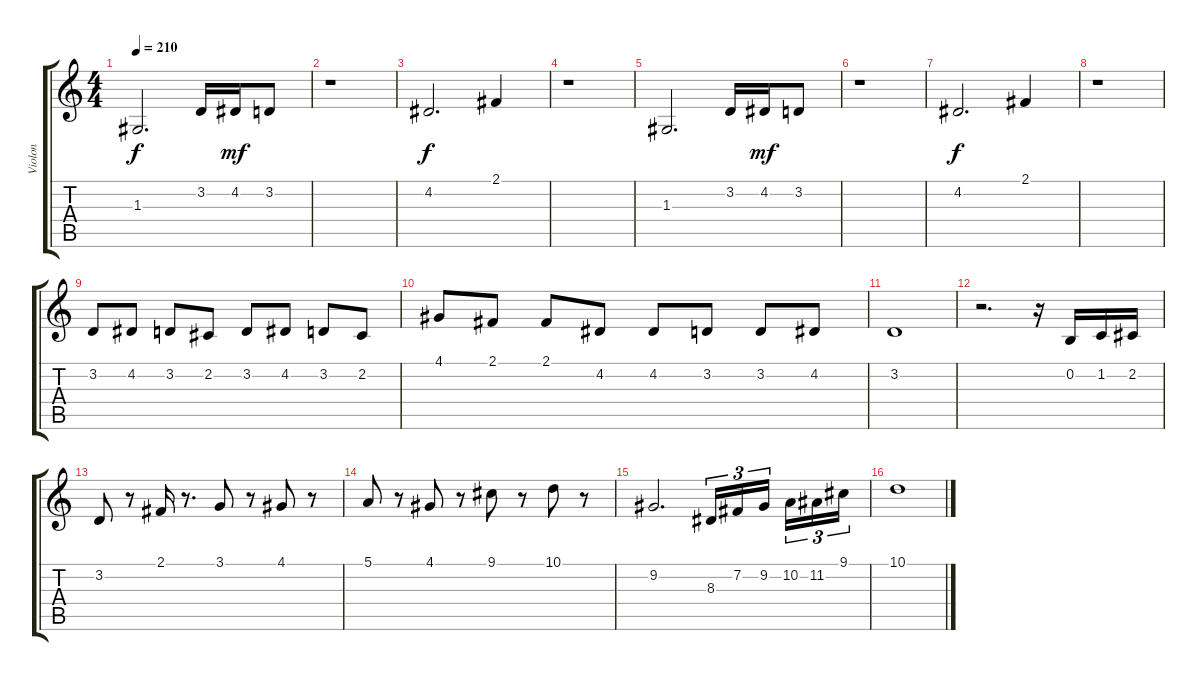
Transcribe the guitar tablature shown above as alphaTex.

\track ("Violon" "Violon") {instrument violin}
\staff {score tabs}
\tuning (E4 B3 G3 D3 A2 E2) {hide}
\ts (4 4)
\tempo 210
\clef g2
\ks c
1.3.2{d dy f} 3.2.16 4.2.16{dy mf} 3.2.8 |
r.1 |
4.2.2{d dy f} 2.1.4 |
r.1 |
1.3.2{d} 3.2.16 4.2.16{dy mf} 3.2.8 |
r.1 |
4.2.2{d dy f} 2.1.4 |
r.1 |
3.2.8 4.2.8 3.2.8 2.2.8 3.2.8 4.2.8 3.2.8 2.2.8 |
4.1.8 2.1.8 2.1.8 4.2.8 4.2.8 3.2.8 3.2.8 4.2.8 |
3.2.1 |
r.2{d} r.16 0.2.16 1.2.16 2.2.16 |
3.2.8 r.8 2.1.16 r.8{d} 3.1.8 r.8 4.1.8 r.8 |
5.1.8 r.8 4.1.8 r.8 9.1.8 r.8 10.1.8 r.8 |
9.2.2{d} 8.3.16{tu (3 2)} 7.2.16{tu (3 2)} 9.2.16{tu (3 2) beam splitsecondary} 10.2.16{tu (3 2)} 11.2.16{tu (3 2)} 9.1.16{tu (3 2)} |
10.1.1
